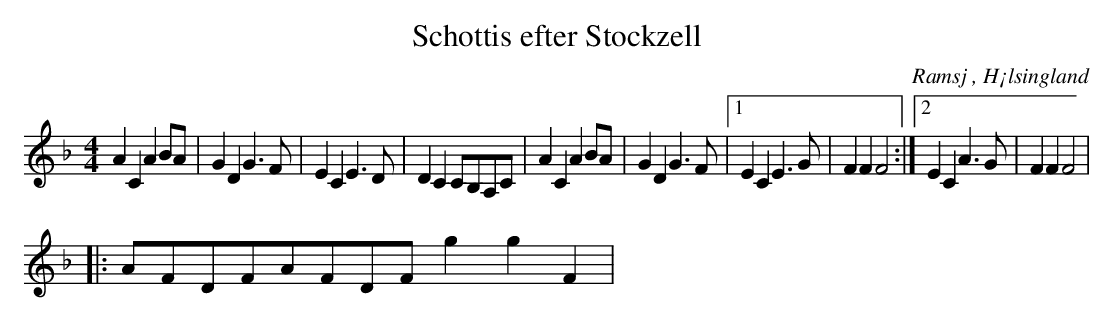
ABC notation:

X:1
T: Schottis efter Stockzell
O: Ramsj , H¡lsingland
M: 4/4
L: 1/8
K: F
A2 C2 A2 BA|G2 D2 G2>F2|E2 C2 E2>D2|D2 C2 CB,A,C|A2 C2 A2 BA|G2 D2 G2>F2|1 E2 C2 E2>G2|F2 F2 F4:|2 E2 C2 A2>G2|F2 F2 F4|
|:AFDFAFDF g2 g2 F2|
